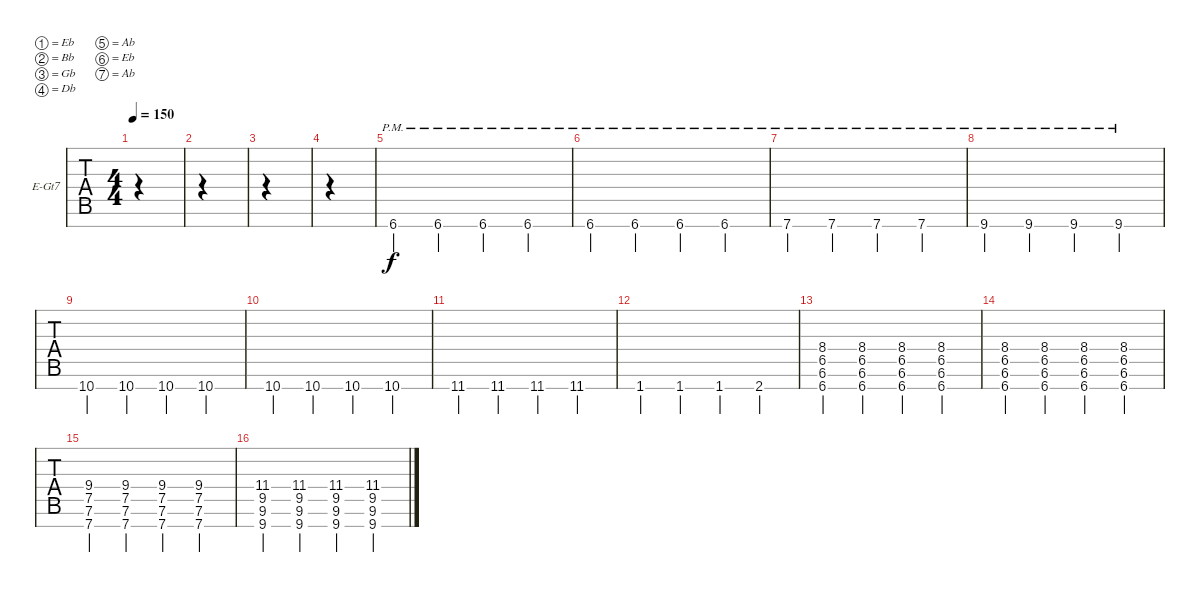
\defaultSystemsLayout 4
\bracketExtendMode groupsimilarinstruments
\firstSystemTrackNameOrientation horizontal
\otherSystemsTrackNameOrientation horizontal
\track ("Left Guitar" "E-Gt7") {instrument distortionguitar}
\staff {tabs}
\tuning (Eb4 Bb3 Gb3 Db3 Ab2 Eb2 Ab1)
\ts (4 4)
\tempo 150
\clef g2
\ks c
|
|
|
|
6.7{pm}.4 6.7{pm}.4 6.7{pm}.4 6.7{pm}.4 |
6.7{pm}.4 6.7{pm}.4 6.7{pm}.4 6.7{pm}.4 |
7.7{pm}.4 7.7{pm}.4 7.7{pm}.4 7.7{pm}.4 |
9.7{pm}.4 9.7{pm}.4 9.7{pm}.4 9.7{pm}.4 |
10.7.4 10.7.4 10.7.4 10.7.4 |
10.7.4 10.7.4 10.7.4 10.7.4 |
11.7.4 11.7.4 11.7.4 11.7.4 |
1.7.4 1.7.4 1.7.4 2.7.4 |
(6.7 6.6 6.5 8.4).4 (6.7 6.6 6.5 8.4).4 (6.7 6.6 6.5 8.4).4 (6.7 6.6 6.5 8.4).4 |
(6.7 6.6 6.5 8.4).4 (6.7 6.6 6.5 8.4).4 (6.7 6.6 6.5 8.4).4 (6.7 6.6 6.5 8.4).4 |
(7.7 7.6 7.5 9.4).4 (7.7 7.6 7.5 9.4).4 (7.7 7.6 7.5 9.4).4 (7.7 7.6 7.5 9.4).4 |
(9.7 9.6 9.5 11.4).4 (9.7 9.6 9.5 11.4).4 (9.7 9.6 9.5 11.4).4 (9.7 9.6 9.5 11.4).4
